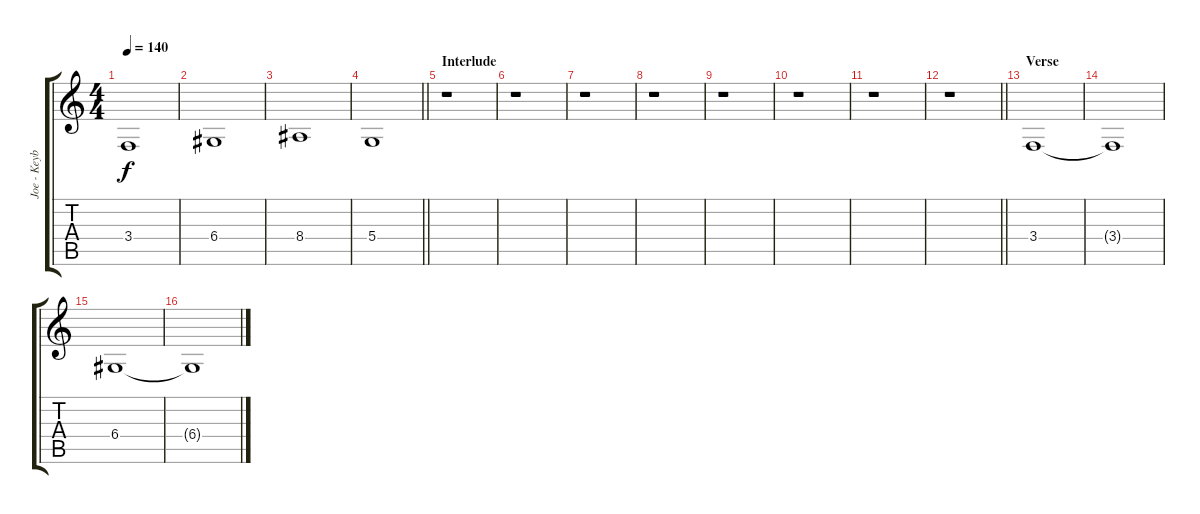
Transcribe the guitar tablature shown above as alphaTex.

\track ("Joe - Keyboards" "Joe - Keyb") {instrument lead3calliope}
\staff {score tabs}
\tuning (E4 B3 G3 D3 A2 E2) {hide}
\ts (4 4)
\tempo 140
\clef g2
\ks c
3.4.1{dy f} |
6.4.1 |
8.4.1 |
\barLineRight lightlight
5.4.1 |
\section ("" "Interlude")
r.1 |
r.1 |
r.1 |
r.1 |
r.1 |
r.1 |
r.1 |
\barLineRight lightlight
r.1 |
\section ("" "Verse")
3.4.1 |
3.4{t}.1 |
6.4.1 |
6.4{t}.1
